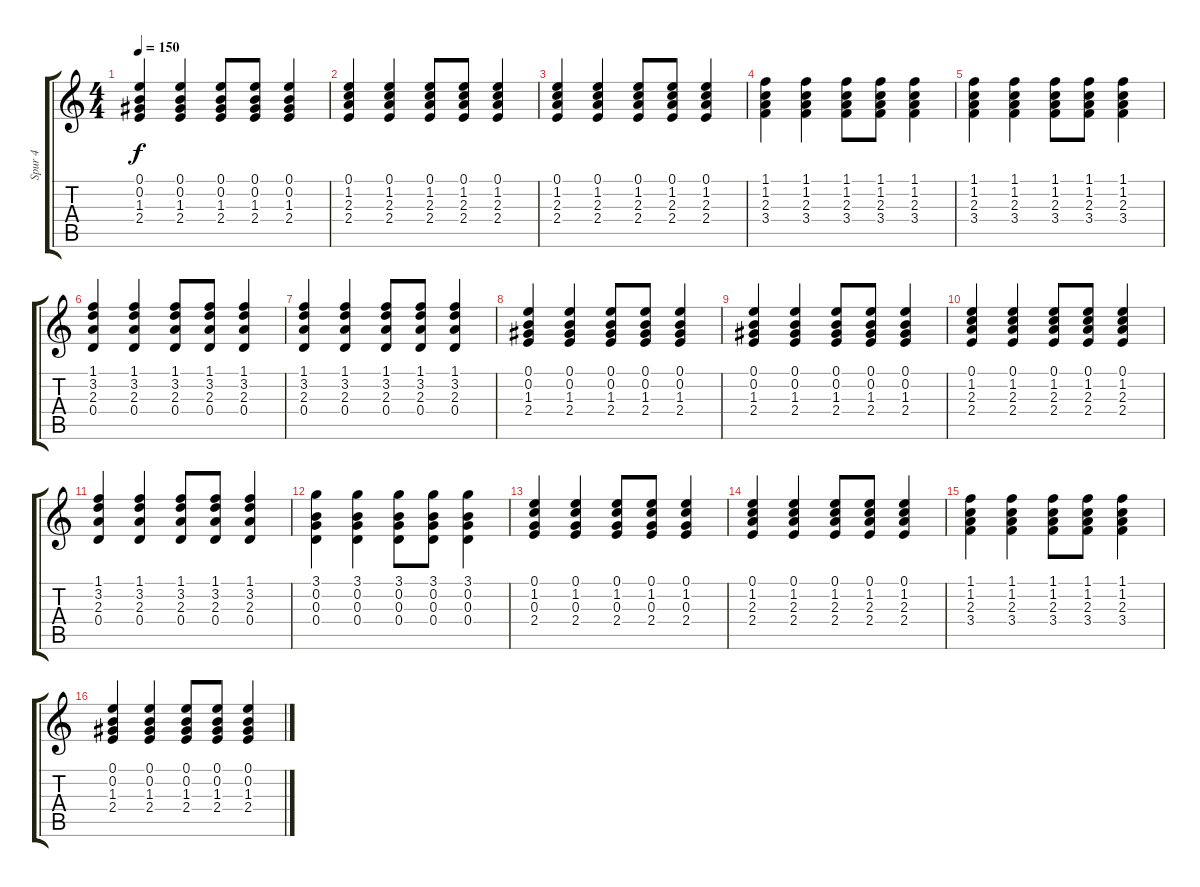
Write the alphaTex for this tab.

\track ("Spur 4" "Spur 4") {instrument acousticguitarsteel}
\staff {score tabs}
\tuning (E4 B3 G3 D3 A2 E2) {hide}
\ts (4 4)
\tempo 150
\clef g2
\ks c
(0.1 0.2 1.3 2.4).4{dy f} (0.1 0.2 1.3 2.4).4 (0.1 0.2 1.3 2.4).8 (0.1 0.2 1.3 2.4).8 (0.1 0.2 1.3 2.4).4 |
(0.1 1.2 2.3 2.4).4 (0.1 1.2 2.3 2.4).4 (0.1 1.2 2.3 2.4).8 (0.1 1.2 2.3 2.4).8 (0.1 1.2 2.3 2.4).4 |
(0.1 1.2 2.3 2.4).4 (0.1 1.2 2.3 2.4).4 (0.1 1.2 2.3 2.4).8 (0.1 1.2 2.3 2.4).8 (0.1 1.2 2.3 2.4).4 |
(1.1 1.2 2.3 3.4).4 (1.1 1.2 2.3 3.4).4 (1.1 1.2 2.3 3.4).8 (1.1 1.2 2.3 3.4).8 (1.1 1.2 2.3 3.4).4 |
(1.1 1.2 2.3 3.4).4 (1.1 1.2 2.3 3.4).4 (1.1 1.2 2.3 3.4).8 (1.1 1.2 2.3 3.4).8 (1.1 1.2 2.3 3.4).4 |
(1.1 3.2 2.3 0.4).4 (1.1 3.2 2.3 0.4).4 (1.1 3.2 2.3 0.4).8 (1.1 3.2 2.3 0.4).8 (1.1 3.2 2.3 0.4).4 |
(1.1 3.2 2.3 0.4).4 (1.1 3.2 2.3 0.4).4 (1.1 3.2 2.3 0.4).8 (1.1 3.2 2.3 0.4).8 (1.1 3.2 2.3 0.4).4 |
(0.1 0.2 1.3 2.4).4 (0.1 0.2 1.3 2.4).4 (0.1 0.2 1.3 2.4).8 (0.1 0.2 1.3 2.4).8 (0.1 0.2 1.3 2.4).4 |
(0.1 0.2 1.3 2.4).4 (0.1 0.2 1.3 2.4).4 (0.1 0.2 1.3 2.4).8 (0.1 0.2 1.3 2.4).8 (0.1 0.2 1.3 2.4).4 |
(0.1 1.2 2.3 2.4).4 (0.1 1.2 2.3 2.4).4 (0.1 1.2 2.3 2.4).8 (0.1 1.2 2.3 2.4).8 (0.1 1.2 2.3 2.4).4 |
(1.1 3.2 2.3 0.4).4 (1.1 3.2 2.3 0.4).4 (1.1 3.2 2.3 0.4).8 (1.1 3.2 2.3 0.4).8 (1.1 3.2 2.3 0.4).4 |
(3.1 0.2 0.3 0.4).4 (3.1 0.2 0.3 0.4).4 (3.1 0.2 0.3 0.4).8 (3.1 0.2 0.3 0.4).8 (3.1 0.2 0.3 0.4).4 |
(0.1 1.2 0.3 2.4).4 (0.1 1.2 0.3 2.4).4 (0.1 1.2 0.3 2.4).8 (0.1 1.2 0.3 2.4).8 (0.1 1.2 0.3 2.4).4 |
(0.1 1.2 2.3 2.4).4 (0.1 1.2 2.3 2.4).4 (0.1 1.2 2.3 2.4).8 (0.1 1.2 2.3 2.4).8 (0.1 1.2 2.3 2.4).4 |
(1.1 1.2 2.3 3.4).4 (1.1 1.2 2.3 3.4).4 (1.1 1.2 2.3 3.4).8 (1.1 1.2 2.3 3.4).8 (1.1 1.2 2.3 3.4).4 |
(0.1 0.2 1.3 2.4).4 (0.1 0.2 1.3 2.4).4 (0.1 0.2 1.3 2.4).8 (0.1 0.2 1.3 2.4).8 (0.1 0.2 1.3 2.4).4
